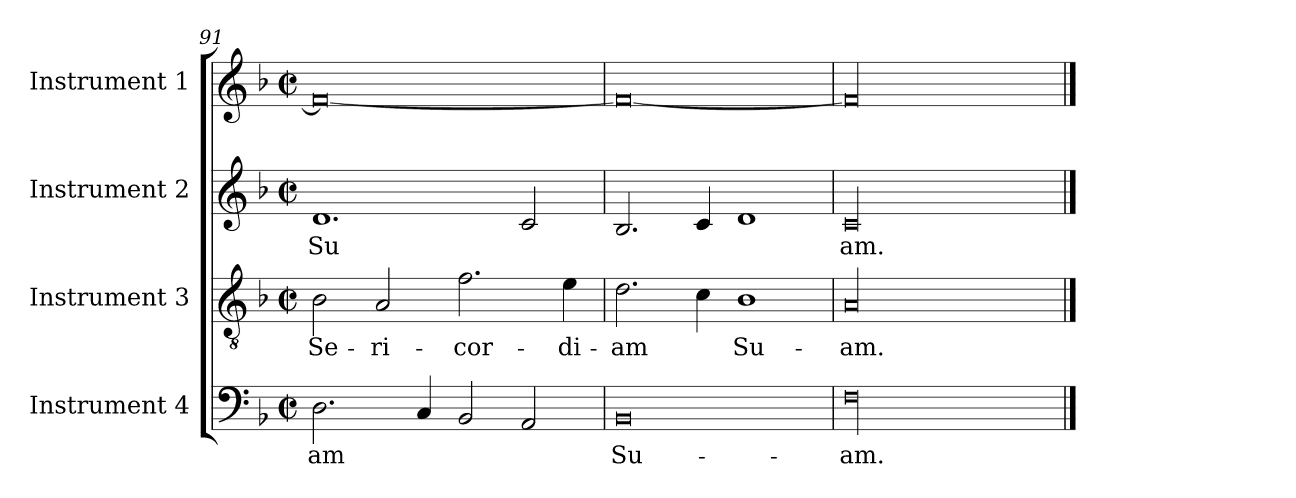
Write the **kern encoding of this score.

**kern	**text	**kern	**text	**kern	**text	**kern	**text
*part4	*part4	*part3	*part3	*part2	*part2	*part1	*part1
*staff4	*staff4	*staff3	*staff3	*staff2	*staff2	*staff1	*staff1
*I"Instrument 4	*	*I"Instrument 3	*	*I"Instrument 2	*	*I"Instrument 1	*
*clefF4	*	*clefGv2	*	*clefG2	*	*clefG2	*
*k[b-]	*	*k[b-]	*	*k[b-]	*	*k[b-]	*
*F:	*	*F:	*	*F:	*	*F:	*
*M2/2	*	*M2/2	*	*M2/2	*	*M2/2	*
*met(c|)	*	*met(c|)	*	*met(c|)	*	*met(c|)	*
=91	=91	=91	=91	=91	=91	=91	=91
!	!LO:LY:b:cj	!	!LO:LY:b:cj	!	!LO:LY:b:cj	!	!LO:LY:b:cj
2.D\	-am	2B-\	-Se-	1.d	Su-	0f_<	.
!	!	!	!LO:LY:b:cj	!	!	!	!
.	.	2A/	-ri-	.	.	.	.
!	!LO:LY:b:cj	!	!	!	!	!	!
4C/	.	.	.	.	.	.	.
!	!LO:LY:b:cj	!	!LO:LY:b:cj	!	!	!	!
2BB-/	.	2.f\	-cor-	.	.	.	.
!	!LO:LY:b:cj	!	!	!	!LO:LY:b:cj	!	!
2AA/	.	.	.	2c/	--	.	.
!	!	!	!LO:LY:b:cj	!	!	!	!
.	.	4e\	-di-	.	.	.	.
=92	=92	=92	=92	=92	=92	=92	=92
!	!LO:LY:b:cj	!	!LO:LY:b:cj	!	!LO:LY:b:cj	!	!LO:LY:b:cj
0BB-	Su-	2.d\	-am	2.B-/	--	0f_<	.
!	!	!	!LO:LY:b:cj	!	!LO:LY:b:cj	!	!
.	.	4c\	.	4c/	--	.	.
!	!	!	!LO:LY:b:cj	!	!LO:LY:b:cj	!	!
.	.	1B-	Su-	1d	--	.	.
=93	=93	=93	=93	=93	=93	=93	=93
!	!LO:LY:b:cj	!	!LO:LY:b:cj	!	!LO:LY:b:cj	!	!LO:LY:b:cj
00F	-am.	00A	-am.	00c	-am.	00f]	.
==	==	==	==	==	==	==	==
*-	*-	*-	*-	*-	*-	*-	*-
